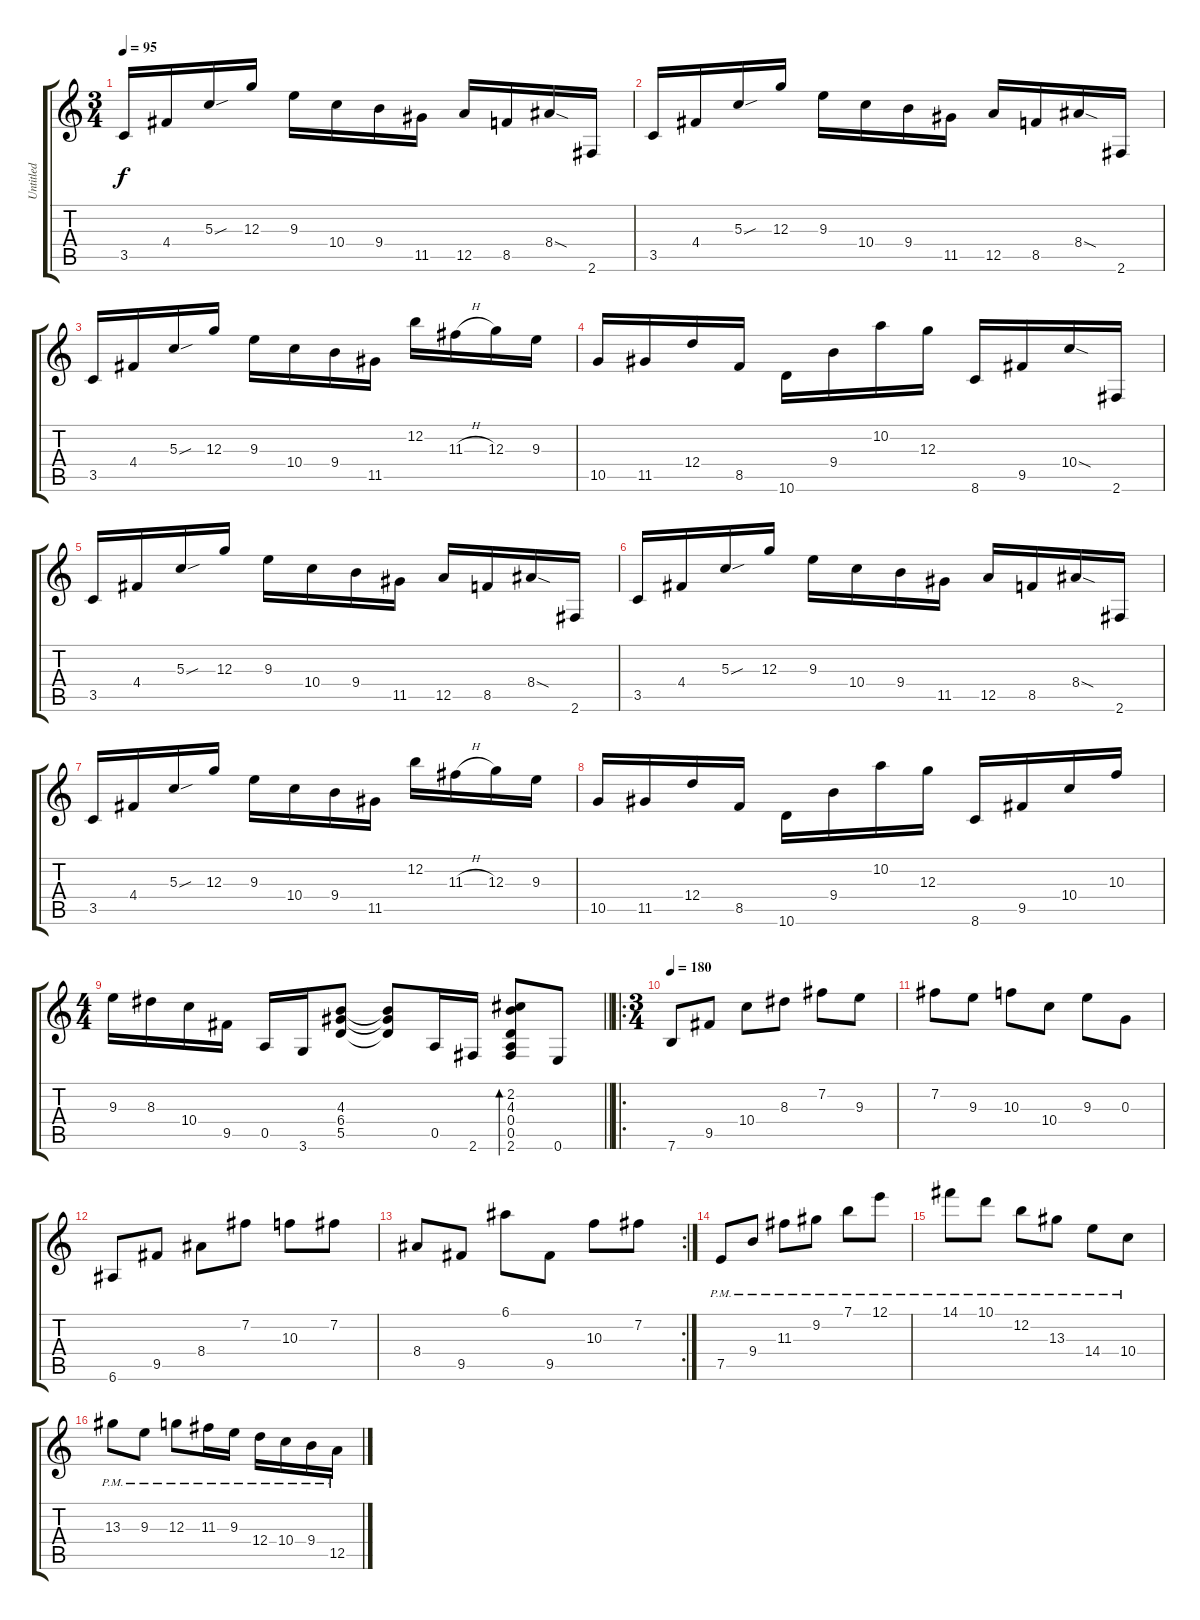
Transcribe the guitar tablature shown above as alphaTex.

\track ("Untitled" "Untitled") {instrument acousticguitarnylon}
\staff {score tabs}
\tuning (E4 B3 G3 D3 A2 E2) {hide}
\ts (3 4)
\tempo 95
\clef g2
\ks c
3.5.16{dy f} 4.4.16 5.3{sou}.16 12.3.16 9.3.16 10.4.16 9.4.16 11.5.16 12.5.16 8.5.16 8.4{sod}.16 2.6.16 |
3.5.16 4.4.16 5.3{sou}.16 12.3.16 9.3.16 10.4.16 9.4.16 11.5.16 12.5.16 8.5.16 8.4{sod}.16 2.6.16 |
3.5.16 4.4.16 5.3{sou}.16 12.3.16 9.3.16 10.4.16 9.4.16 11.5.16 12.2.16 11.3{h}.16 12.3.16 9.3.16 |
10.5.16 11.5.16 12.4.16 8.5.16 10.6.16 9.4.16 10.2.16 12.3.16 8.6.16 9.5.16 10.4{sod}.16 2.6.16 |
3.5.16 4.4.16 5.3{sou}.16 12.3.16 9.3.16 10.4.16 9.4.16 11.5.16 12.5.16 8.5.16 8.4{sod}.16 2.6.16 |
3.5.16 4.4.16 5.3{sou}.16 12.3.16 9.3.16 10.4.16 9.4.16 11.5.16 12.5.16 8.5.16 8.4{sod}.16 2.6.16 |
3.5.16 4.4.16 5.3{sou}.16 12.3.16 9.3.16 10.4.16 9.4.16 11.5.16 12.2.16 11.3{h}.16 12.3.16 9.3.16 |
10.5.16 11.5.16 12.4.16 8.5.16 10.6.16 9.4.16 10.2.16 12.3.16 8.6.16 9.5.16 10.4.16 10.3.16 |
\ts (4 4)
\barLineRight lightlight
9.3.16 8.3.16 10.4.16 9.5.16 0.5.16 3.6.16 (4.3 6.4 5.5).8 (4.3{t} 6.4{t} 5.5{t}).8 0.5.16 2.6.16 (2.2 4.3 0.4 0.5 2.6).8{bd 30} 0.6.8 |
\ro
\ts (3 4)
\tempo 180
7.6.8 9.5.8 10.4.8 8.3.8 7.2.8 9.3.8 |
7.2.8 9.3.8 10.3.8 10.4.8 9.3.8 0.3.8 |
6.6.8 9.5.8 8.4.8 7.2.8 10.3.8 7.2.8 |
\rc 2
8.4.8 9.5.8 6.1.8 9.5.8 10.3.8 7.2.8 |
7.5{pm}.8 9.4{pm}.8 11.3{pm}.8 9.2{pm}.8 7.1{pm}.8 12.1{pm}.8 |
14.1{pm}.8 10.1{pm}.8 12.2{pm}.8 13.3{pm}.8 14.4{pm}.8 10.4{pm}.8 |
13.3{pm}.8 9.3{pm}.8 12.3{pm}.8 11.3{pm}.16 9.3{pm}.16 12.4{pm}.16 10.4{pm}.16 9.4{pm}.16 12.5{pm}.16
